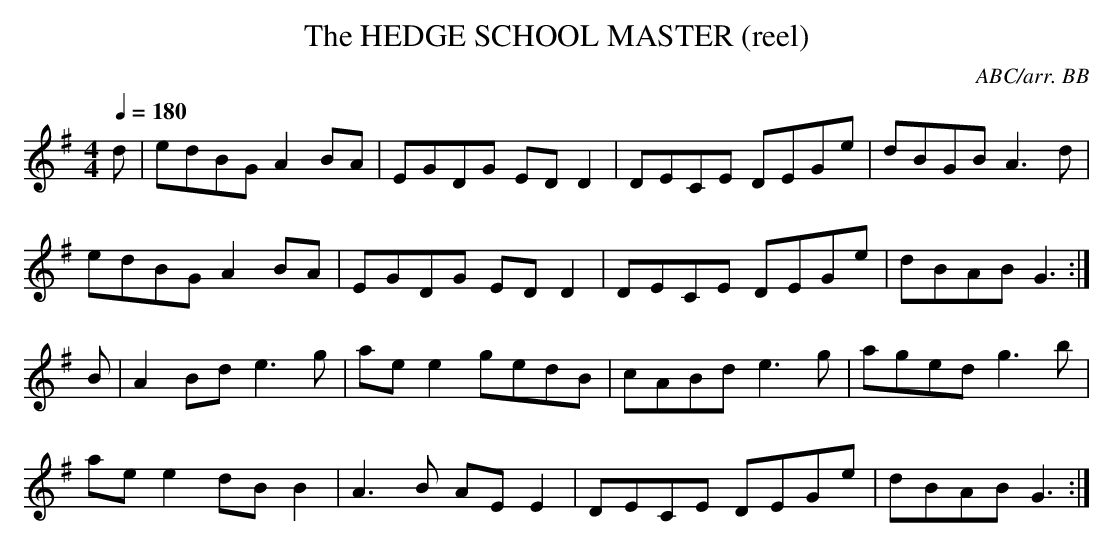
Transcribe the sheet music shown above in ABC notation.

X:1
T:HEDGE SCHOOL MASTER (reel), The
C:ABC/arr. BB
Q:1/4=180
M:4/4
L:1/8
K:G % source key = D
d|edBG A2 BA|EGDG ED D2|DECE DEGe|dBGB A3 d|
edBG A2 BA|EGDG ED D2|DECE DEGe|dBAB G3:|
B|A2 Bd e3 g|ae e2 gedB|cABd e3 g|aged g3 b|
ae e2 dB B2|A3 B AE E2|DECE DEGe|dBAB G3:|
